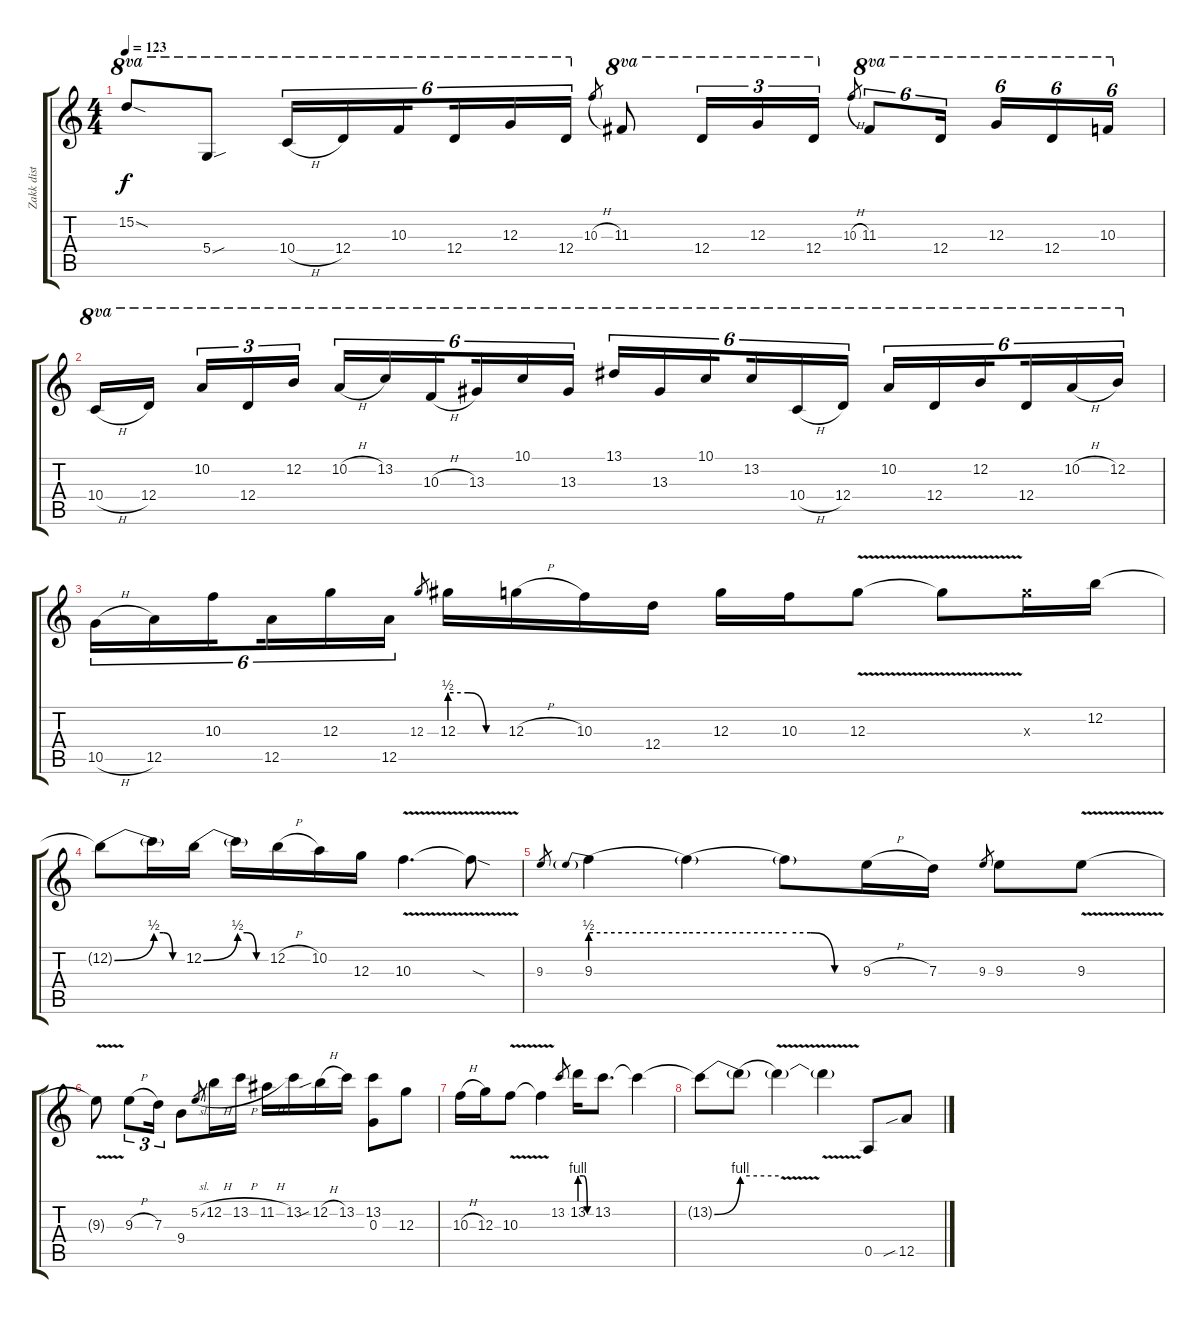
\track ("Zakk dist electric" "Zakk dist ") {instrument distortionguitar}
\staff {score tabs}
\tuning (D4 B3 G3 D3 A2 D2) {hide}
\ts (4 4)
\tempo 123
\clef g2
\ks c
15.2{sod t}.8{ot 8va dy f} 5.4{sou}.8{ot 8va} 10.4{h}.16{tu (6 4) ot 8va} 12.4.16{tu (6 4) ot 8va} 10.3.16{tu (6 4) ot 8va beam splitsecondary} 12.4.16{tu (6 4) ot 8va} 12.3.16{tu (6 4) ot 8va} 12.4.16{tu (6 4) ot 8va} 10.3{h}.8{gr} 11.3.8{ot 8va} 12.4.16{tu (3 2) ot 8va} 12.3.16{tu (3 2) ot 8va} 12.4.16{tu (3 2) ot 8va} 10.3{h}.8{gr} 11.3.8{tu (6 4) ot 8va} 12.4.16{tu (6 4) ot 8va beam splitsecondary} 12.3.16{tu (6 4) ot 8va} 12.4.16{tu (6 4) ot 8va} 10.3.16{tu (6 4) ot 8va} |
10.4{h}.16{ot 8va} 12.4.16{ot 8va beam splitsecondary} 10.2.16{tu (3 2) ot 8va} 12.4.16{tu (3 2) ot 8va} 12.2.16{tu (3 2) ot 8va} 10.2{h}.16{tu (6 4) ot 8va} 13.2.16{tu (6 4) ot 8va} 10.3{h}.16{tu (6 4) ot 8va beam splitsecondary} 13.3.16{tu (6 4) ot 8va} 10.1.16{tu (6 4) ot 8va} 13.3.16{tu (6 4) ot 8va} 13.1.16{tu (6 4) ot 8va} 13.3.16{tu (6 4) ot 8va} 10.1.16{tu (6 4) ot 8va beam splitsecondary} 13.2.16{tu (6 4) ot 8va} 10.4{h}.16{tu (6 4) ot 8va} 12.4.16{tu (6 4) ot 8va} 10.2.16{tu (6 4) ot 8va} 12.4.16{tu (6 4) ot 8va} 12.2.16{tu (6 4) ot 8va beam splitsecondary} 12.4.16{tu (6 4) ot 8va} 10.2{h}.16{tu (6 4) ot 8va} 12.2.16{tu (6 4) ot 8va} |
10.5{h}.16{tu (6 4)} 12.5.16{tu (6 4)} 10.3.16{tu (6 4) beam splitsecondary} 12.5.16{tu (6 4)} 12.3.16{tu (6 4)} 12.5.16{tu (6 4)} 12.3.8{gr} 12.3{be (custom 0 2 20 2 40 0 60 0)}.16 12.3{h}.16 10.3.16 12.4.16 12.3.16 10.3.16 12.3{v}.8 12.3{t}.8 12.3{x}.16 12.2.16 |
12.2{be (bend 0 0 60 2) t}.8 12.2{be (custom 0 2 20 2 40 0 60 0) t}.16 12.2{be (bend 0 0 60 2)}.16 12.2{be (custom 0 2 20 2 40 0 60 0) t}.16 12.2{h}.16 10.2.16 12.3.16 10.3{v}.4{d} 10.3{sod t}.8 |
9.3.8{gr} 9.3{be (prebend 0 2 60 2)}.4 9.3{be (hold 0 2 60 2) t}.4 9.3{be (custom 0 2 20 2 40 0 60 0) t}.8 9.3{h}.16 7.3.16 9.3.8{gr} 9.3.8 9.3{v}.8 |
9.3{t}.8 9.3{h}.8{tu (3 2)} 7.3.16{tu (3 2)} 9.4.8 5.2{sl}.8{gr} 12.2{h}.16 13.2{h}.16 11.2{h}.16 13.2.16 12.2{sib h}.16 13.2.16 (13.2 0.3).8 12.3.8 |
10.3{h}.16 12.3.16 10.3{v}.8 10.3{t}.4 13.2.8{gr} 13.2{be (custom 0 4 20 4 40 0 60 0)}.16 13.2.8{d} 13.2{t}.4 |
13.2{be (bend 0 0 60 4) t}.8 13.2{be (hold 0 4 60 4) t}.8 13.2{v t}.4 13.2{t}.4 0.5.8 12.5{sib}.8
